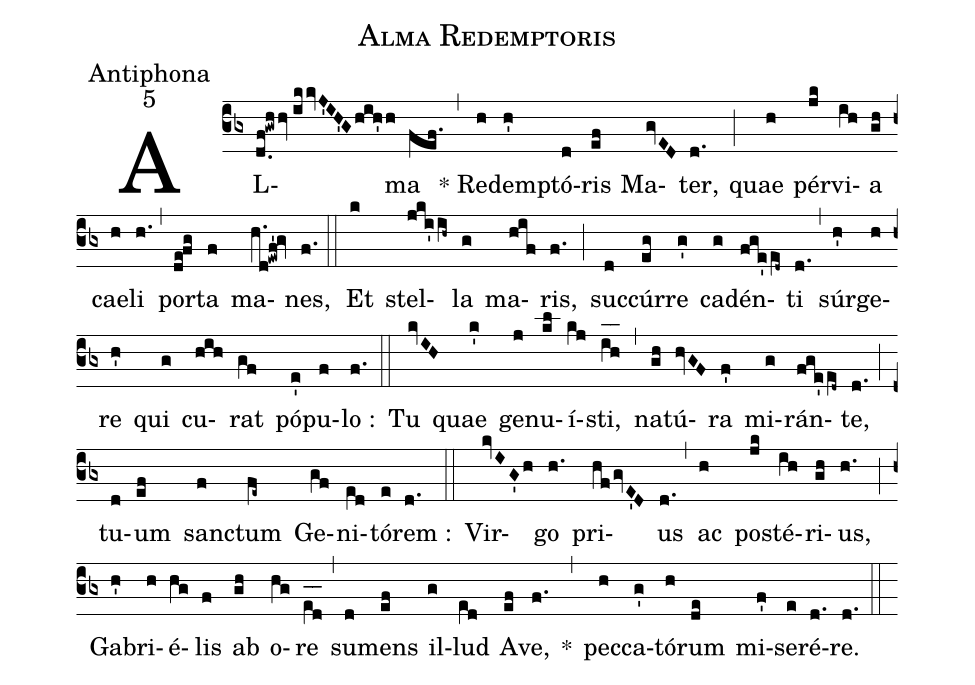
name:Alma Redemptoris;
office-part:Antiphona;
mode:5;
%%
(cb3) AL(d.0f!gwhhv//ikkvJ'IH'Ghih'h)ma(fef.) (,) * Red(h)em(h')ptó(d)ris(ef) Ma(gvED)ter,(d.) (;) quae(h) pér(jk)vi(ih)a(gh) cae(h)li(h.) (,) por(de!fg)ta(f) ma(h.d!ewf'!gv)nes,(f.) (::) Et(k) stel(jki'ih~)la(g) ma(hif)ris,(f.) (;) suc(d)cúr(eg)re(g') ca(g)dén(fge'e[ll:1]d~)ti(d.) (,) súr(h')ge(h)re(h') qui(g) cu(hih)rat(gf) pó(e')pu(f)lo :(f.) (::) Tu(kvIH) quae(k') ge(j)nu(kl)í(kj)sti,(i_[oh:h]h_[oh:h]) (,) na(gh)tú(hvGF)ra(f') mi(g)rán(fge'e[ll:1]d~)te,(d.) (;) tu(d)um(ef) san(f)ctum(fe~) Ge(gf)ni(e[ll:1]d)tó(e)rem :(d.) (::) Vir(kvIG'h)go(h.) pri(hfgvE'D)us(d.) (,) ac(h) po(jk)sté(ih)ri(gh)us,(h.) (;) Ga(h')bri(h)é(hg)lis(f) ab(gh) o(hg)re(e_[oh:h][ll:1]d_[oh:h]) (,) su(d)mens(ef) il(g)lud(e[ll:1]d) A(ef)ve,(f.) *(,) pec(h)ca(g')tó(h)rum(de) mi(f')se(e)ré(d.)re.(d.) (::)
